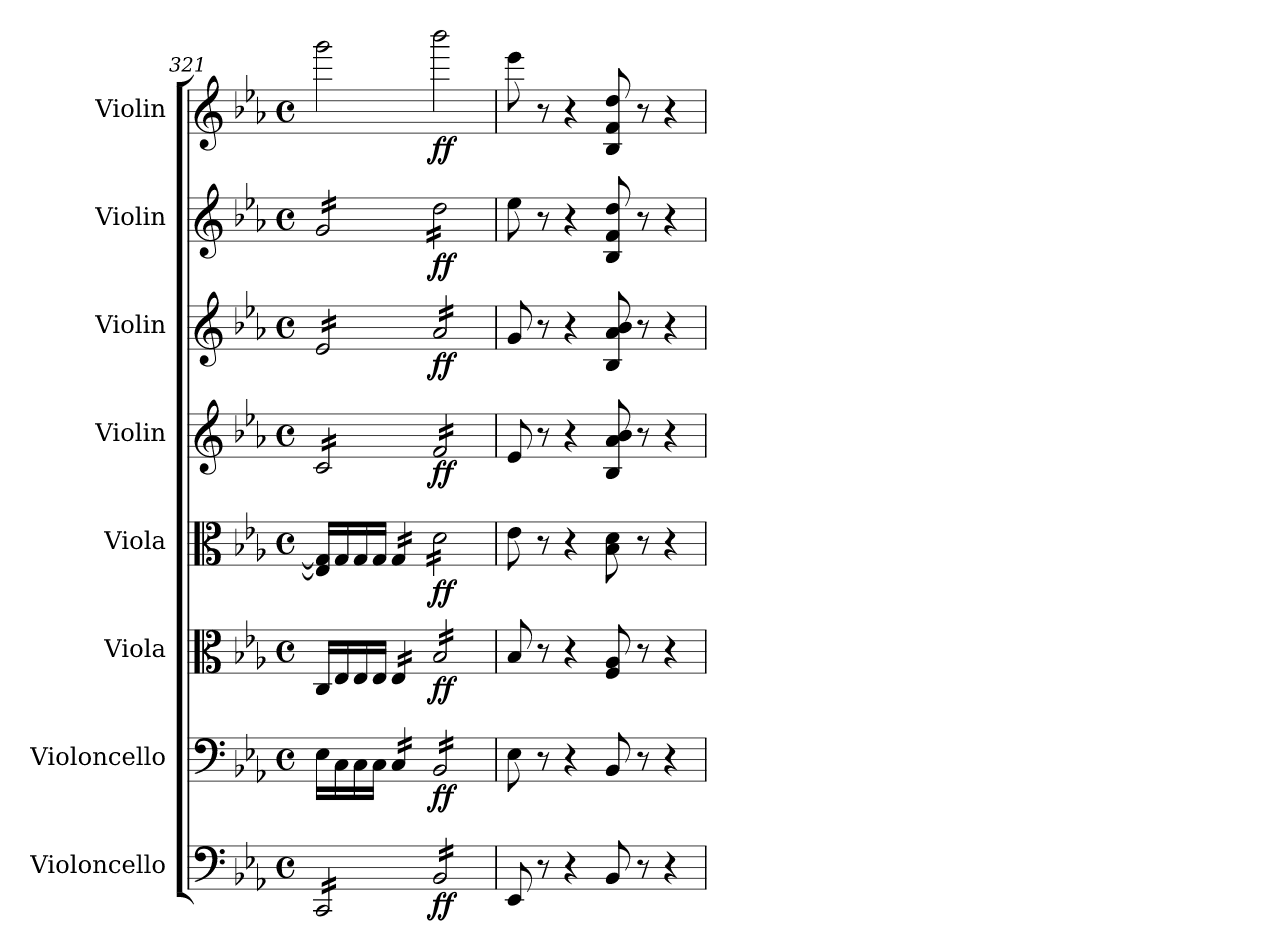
**kern	**dynam	**kern	**dynam	**kern	**dynam	**kern	**dynam	**kern	**dynam	**kern	**dynam	**kern	**dynam	**kern	**dynam
*part8	*part8	*part7	*part7	*part6	*part6	*part5	*part5	*part4	*part4	*part3	*part3	*part2	*part2	*part1	*part1
*staff8	*staff8	*staff7	*staff7	*staff6	*staff6	*staff5	*staff5	*staff4	*staff4	*staff3	*staff3	*staff2	*staff2	*staff1	*staff1
*I"Violoncello	*	*I"Violoncello	*	*I"Viola	*	*I"Viola	*	*I"Violin	*	*I"Violin	*	*I"Violin	*	*I"Violin	*
*I'Vc.	*	*I'Vc.	*	*I'Vla.	*	*I'Vla.	*	*I'Vln.	*	*I'Vln.	*	*I'Vln.	*	*I'Vln.	*
*clefF4	*	*clefF4	*	*clefC3	*	*clefC3	*	*clefG2	*	*clefG2	*	*clefG2	*	*clefG2	*
*k[b-e-a-]	*	*k[b-e-a-]	*	*k[b-e-a-]	*	*k[b-e-a-]	*	*k[b-e-a-]	*	*k[b-e-a-]	*	*k[b-e-a-]	*	*k[b-e-a-]	*
*M4/4	*	*M4/4	*	*M4/4	*	*M4/4	*	*M4/4	*	*M4/4	*	*M4/4	*	*M4/4	*
*met(c)	*	*met(c)	*	*met(c)	*	*met(c)	*	*met(c)	*	*met(c)	*	*met(c)	*	*met(c)	*
=321	=321	=321	=321	=321	=321	=321	=321	=321	=321	=321	=321	=321	=321	=321	=321
*tremolo	*	*	*	*	*	*	*	*	*	*	*	*	*	*	*
*	*	*	*	*	*	*	*	*tremolo	*	*	*	*	*	*	*
*	*	*	*	*	*	*	*	*	*	*tremolo	*	*	*	*	*
*	*	*	*	*	*	*	*	*	*	*	*	*tremolo	*	*	*
16CC/LL	.	16E-\LL	.	16C/LL	.	16E-/] 16G/]LL	.	16c/LL	.	16e-/LL	.	16g/LL	.	2ggg\	.
16CC/	.	16C\	.	16E-/	.	16G/	.	16c/	.	16e-/	.	16g/	.	.	.
16CC/	.	16C\	.	16E-/	.	16G/	.	16c/	.	16e-/	.	16g/	.	.	.
16CC/	.	16C\JJ	.	16E-/JJ	.	16G/JJ	.	16c/	.	16e-/	.	16g/	.	.	.
*	*	*tremolo	*	*	*	*	*	*	*	*	*	*	*	*	*
*	*	*	*	*tremolo	*	*	*	*	*	*	*	*	*	*	*
*	*	*	*	*	*	*tremolo	*	*	*	*	*	*	*	*	*
16CC/	.	16C/LL	.	16E-/LL	.	16G/LL	.	16c/	.	16e-/	.	16g/	.	.	.
16CC/	.	16C/	.	16E-/	.	16G/	.	16c/	.	16e-/	.	16g/	.	.	.
16CC/	.	16C/	.	16E-/	.	16G/	.	16c/	.	16e-/	.	16g/	.	.	.
16CC/JJ	.	16C/JJ	.	16E-/JJ	.	16G/JJ	.	16c/JJ	.	16e-/JJ	.	16g/JJ	.	.	.
!	!LO:DY:b	!	!LO:DY:b	!	!LO:DY:b	!	!LO:DY:b	!	!LO:DY:b	!	!LO:DY:b	!	!LO:DY:b	!	!LO:DY:b
16BB-/LL	ff	16BB-/LL	ff	16B-/LL	ff	16d\LL	ff	16f/LL	ff	16a-/LL	ff	16dd\LL	ff	2bbb-\	ff
16BB-/	.	16BB-/	.	16B-/	.	16d\	.	16f/	.	16a-/	.	16dd\	.	.	.
16BB-/	.	16BB-/	.	16B-/	.	16d\	.	16f/	.	16a-/	.	16dd\	.	.	.
16BB-/	.	16BB-/	.	16B-/	.	16d\	.	16f/	.	16a-/	.	16dd\	.	.	.
16BB-/	.	16BB-/	.	16B-/	.	16d\	.	16f/	.	16a-/	.	16dd\	.	.	.
16BB-/	.	16BB-/	.	16B-/	.	16d\	.	16f/	.	16a-/	.	16dd\	.	.	.
16BB-/	.	16BB-/	.	16B-/	.	16d\	.	16f/	.	16a-/	.	16dd\	.	.	.
16BB-/JJ	.	16BB-/JJ	.	16B-/JJ	.	16d\JJ	.	16f/JJ	.	16a-/JJ	.	16dd\JJ	.	.	.
*	*	*	*	*	*	*	*	*	*	*	*	*Xtremolo	*	*	*
*	*	*	*	*	*	*	*	*	*	*Xtremolo	*	*	*	*	*
*	*	*	*	*	*	*	*	*Xtremolo	*	*	*	*	*	*	*
*	*	*	*	*	*	*Xtremolo	*	*	*	*	*	*	*	*	*
*	*	*	*	*Xtremolo	*	*	*	*	*	*	*	*	*	*	*
*	*	*Xtremolo	*	*	*	*	*	*	*	*	*	*	*	*	*
*Xtremolo	*	*	*	*	*	*	*	*	*	*	*	*	*	*	*
=322	=322	=322	=322	=322	=322	=322	=322	=322	=322	=322	=322	=322	=322	=322	=322
8EE-/	.	8E-\	.	8B-/	.	8e-\	.	8e-/	.	8g/	.	8ee-\	.	8eee-\	.
8r	.	8r	.	8r	.	8r	.	8r	.	8r	.	8r	.	8r	.
4r	.	4r	.	4r	.	4r	.	4r	.	4r	.	4r	.	4r	.
8BB-/	.	8BB-/	.	8F/ 8A-/	.	8B-\ 8d\	.	8B-/ 8a-/ 8b-/	.	8B-/ 8a-/ 8b-/	.	8B-/ 8f/ 8dd/	.	8B-/ 8f/ 8dd/	.
8r	.	8r	.	8r	.	8r	.	8r	.	8r	.	8r	.	8r	.
4r	.	4r	.	4r	.	4r	.	4r	.	4r	.	4r	.	4r	.
=	=	=	=	=	=	=	=	=	=	=	=	=	=	=	=
*-	*-	*-	*-	*-	*-	*-	*-	*-	*-	*-	*-	*-	*-	*-	*-
